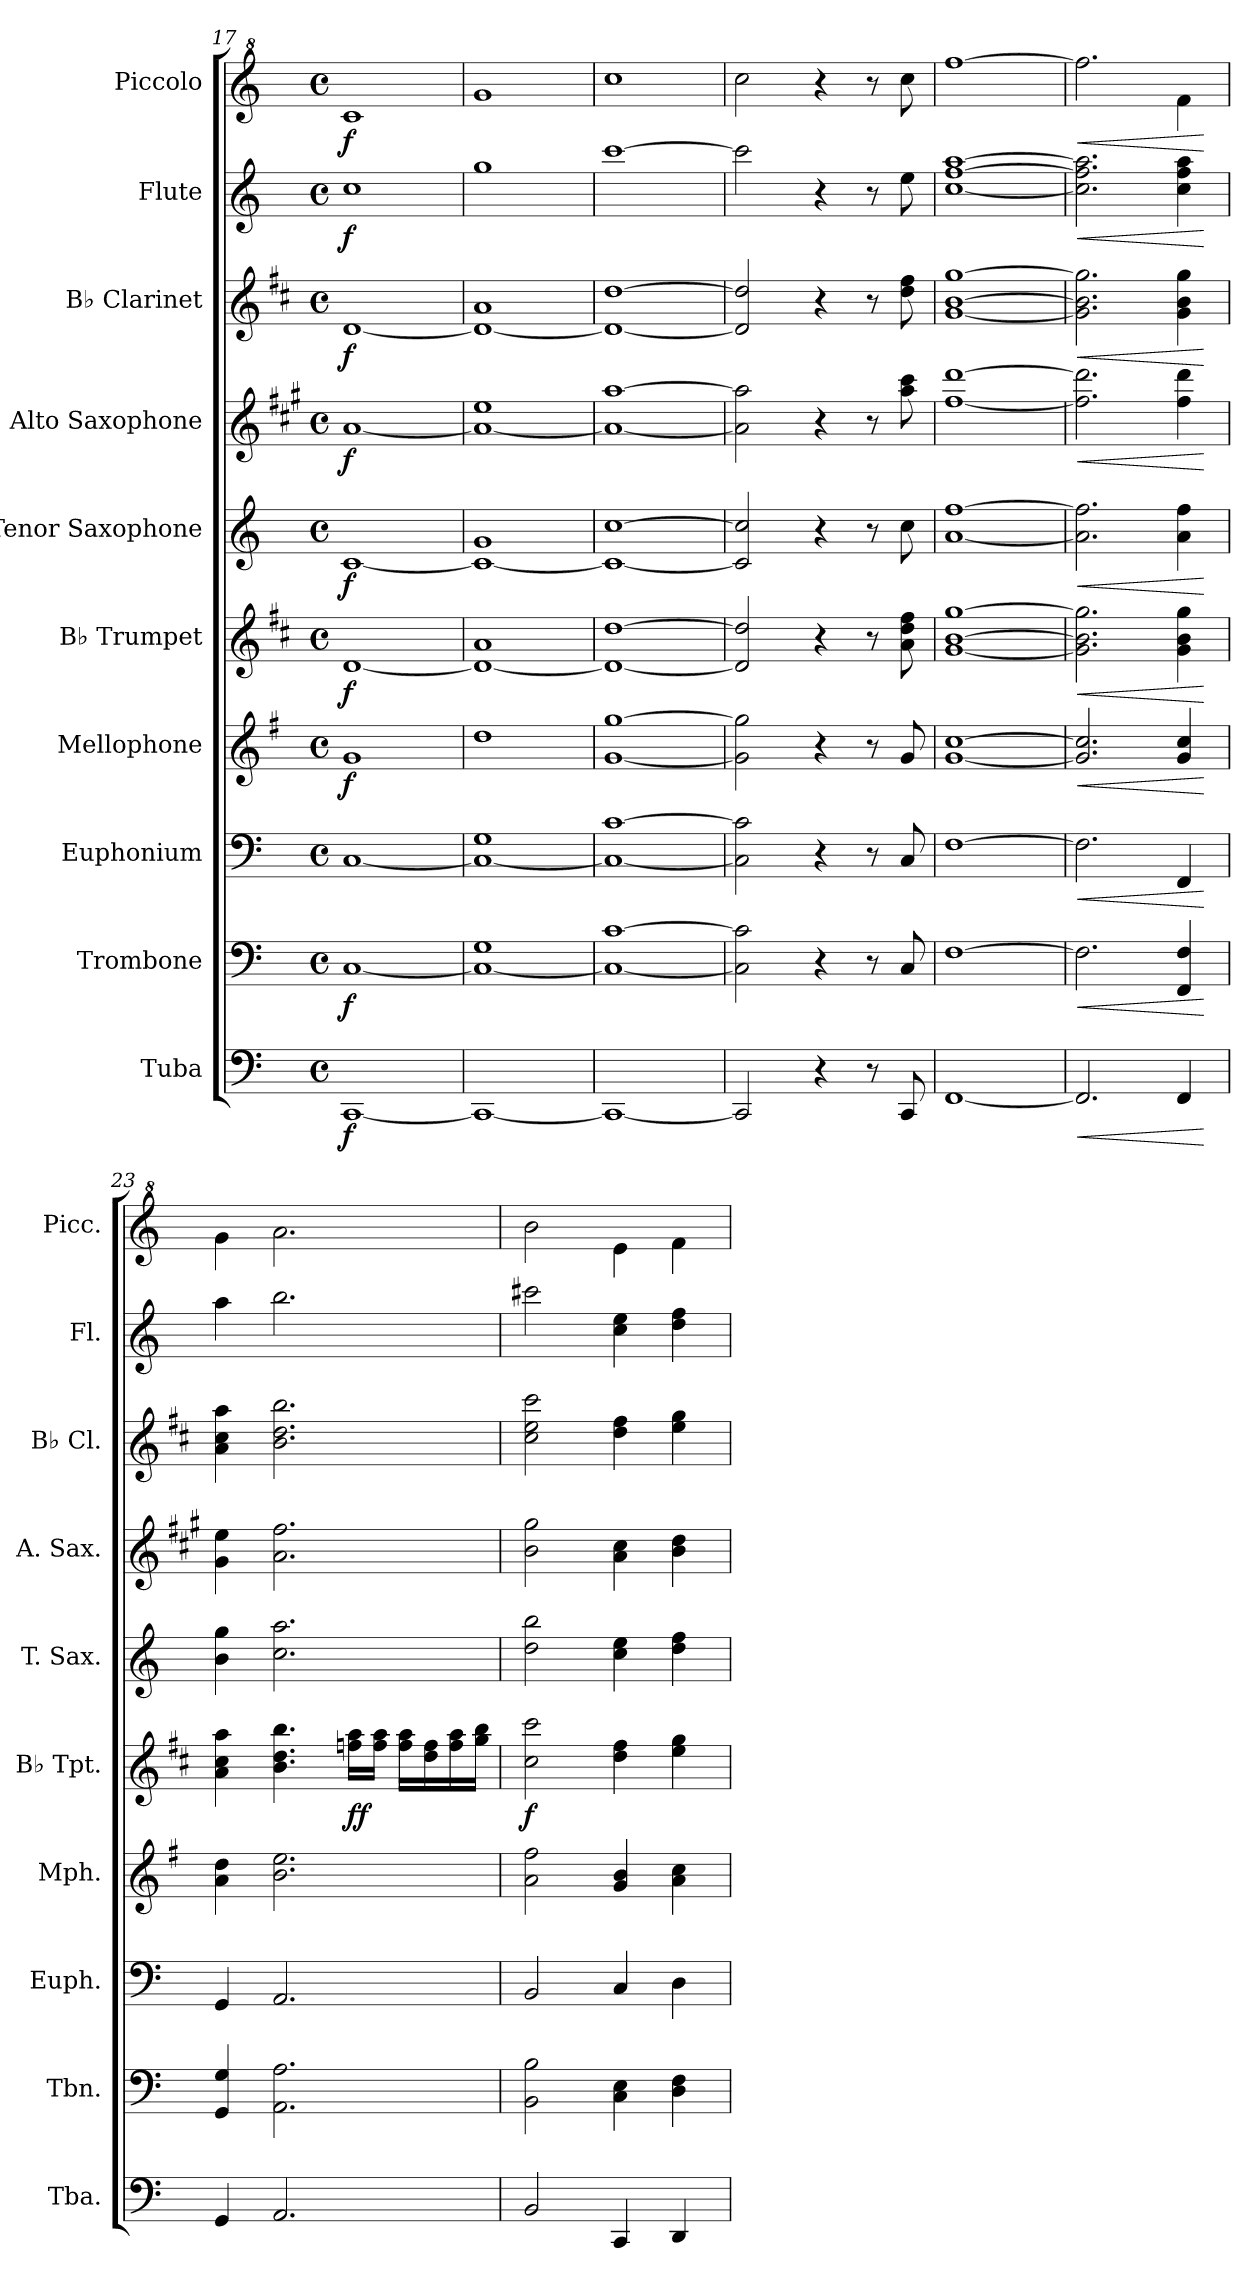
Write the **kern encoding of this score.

**kern	**dynam	**kern	**dynam	**kern	**dynam	**kern	**dynam	**kern	**dynam	**kern	**dynam	**kern	**dynam	**kern	**dynam	**kern	**dynam	**kern	**dynam
*part10	*part10	*part9	*part9	*part8	*part8	*part7	*part7	*part6	*part6	*part5	*part5	*part4	*part4	*part3	*part3	*part2	*part2	*part1	*part1
*staff10	*staff10	*staff9	*staff9	*staff8	*staff8	*staff7	*staff7	*staff6	*staff6	*staff5	*staff5	*staff4	*staff4	*staff3	*staff3	*staff2	*staff2	*staff1	*staff1
*I"Tuba	*	*I"Trombone	*	*I"Euphonium	*	*I"Mellophone	*	*I"B♭ Trumpet	*	*I"Tenor Saxophone	*	*I"Alto Saxophone	*	*I"B♭ Clarinet	*	*I"Flute	*	*I"Piccolo	*
*I'Tba.	*	*I'Tbn.	*	*I'Euph.	*	*I'Mph.	*	*I'B♭ Tpt.	*	*I'T. Sax.	*	*I'A. Sax.	*	*I'B♭ Cl.	*	*I'Fl.	*	*I'Picc.	*
*clefF4	*	*clefF4	*	*clefF4	*	*clefG2	*	*clefG2	*	*clefG2	*	*clefG2	*	*clefG2	*	*clefG2	*	*clefG^2	*
*	*	*	*	*	*	*ITrd4c7	*	*ITrd1c2	*	*ITrd8c14	*	*ITrd5c9	*	*ITrd1c2	*	*	*	*ITrd-7c-12	*
*k[]	*	*k[]	*	*k[]	*	*k[]	*	*k[]	*	*k[]	*	*k[]	*	*k[]	*	*k[]	*	*k[]	*
*M4/4	*	*M4/4	*	*M4/4	*	*M4/4	*	*M4/4	*	*M4/4	*	*M4/4	*	*M4/4	*	*M4/4	*	*M4/4	*
*met(c)	*	*met(c)	*	*met(c)	*	*met(c)	*	*met(c)	*	*met(c)	*	*met(c)	*	*met(c)	*	*met(c)	*	*met(c)	*
=17	=17	=17	=17	=17	=17	=17	=17	=17	=17	=17	=17	=17	=17	=17	=17	=17	=17	=17	=17
!	!LO:DY:b	!	!LO:DY:b	!	!	!	!LO:DY:b	!	!LO:DY:b	!	!LO:DY:b	!	!LO:DY:b	!	!LO:DY:b	!	!LO:DY:b	!	!LO:DY:b
[1CC	f	[1C	f	[1C	.	1c	f	[1c	f	[1C	f	[1c	f	[1c	f	1cc	f	1ccc	f
=18	=18	=18	=18	=18	=18	=18	=18	=18	=18	=18	=18	=18	=18	=18	=18	=18	=18	=18	=18
1CC_	.	1C_ 1G	.	1C_ 1G	.	1g	.	1c_ 1g	.	1C_ 1G	.	1c_ 1g	.	1c_ 1g	.	1gg	.	1ggg	.
=19	=19	=19	=19	=19	=19	=19	=19	=19	=19	=19	=19	=19	=19	=19	=19	=19	=19	=19	=19
1CC_	.	1C_ [1c	.	1C_ [1c	.	[1c [1cc	.	1c_ [1cc	.	1C_ [1c	.	1c_ [1cc	.	1c_ [1cc	.	[1ccc	.	1cccc	.
=20	=20	=20	=20	=20	=20	=20	=20	=20	=20	=20	=20	=20	=20	=20	=20	=20	=20	=20	=20
2CC/]	.	2C\] 2c\]	.	2C\] 2c\]	.	2c\] 2cc\]	.	2c/] 2cc/]	.	2C/] 2c/]	.	2c\] 2cc\]	.	2c/] 2cc/]	.	2ccc\]	.	2cccc\	.
4r	.	4r	.	4r	.	4r	.	4r	.	4r	.	4r	.	4r	.	4r	.	4r	.
8r	.	8r	.	8r	.	8r	.	8r	.	8r	.	8r	.	8r	.	8r	.	8r	.
8CC/	.	8C/	.	8C/	.	8c/	.	8g\ 8cc\ 8ee\	.	8c\	.	8cc\ 8ee\	.	8cc\ 8ee\	.	8ee\	.	8cccc\	.
=21	=21	=21	=21	=21	=21	=21	=21	=21	=21	=21	=21	=21	=21	=21	=21	=21	=21	=21	=21
[1FF	.	[1F	.	[1F	.	[1c [1f	.	[1f [1a [1ff	.	[1A [1f	.	[1a [1ff	.	[1f [1a [1ff	.	[1cc [1ff [1aa	.	[1ffff	.
=22	=22	=22	=22	=22	=22	=22	=22	=22	=22	=22	=22	=22	=22	=22	=22	=22	=22	=22	=22
!	!LO:HP:b	!	!LO:HP:b	!	!LO:HP:b	!	!LO:HP:b	!	!LO:HP:b	!	!LO:HP:b	!	!LO:HP:b	!	!LO:HP:b	!	!LO:HP:b	!	!LO:HP:b
2.FF/]	<	2.F\]	<	2.F\]	<	2.c/] 2.f/]	<	2.f\] 2.a\] 2.ff\]	<	2.A\] 2.f\]	<	2.a\] 2.ff\]	<	2.f\] 2.a\] 2.ff\]	<	2.cc\] 2.ff\] 2.aa\]	<	2.ffff\]	<
4FF/	.	4FF/ 4F/	.	4FF/	.	4c/ 4f/	.	4f\ 4a\ 4ff\	.	4A\ 4f\	.	4a\ 4ff\	.	4f\ 4a\ 4ff\	.	4cc\ 4ff\ 4aa\	.	4fff\	.
.	[	.	[	.	[	.	[	.	[	.	[	.	[	.	[	.	[	.	[
!!LO:PB:g=z
=23	=23	=23	=23	=23	=23	=23	=23	=23	=23	=23	=23	=23	=23	=23	=23	=23	=23	=23	=23
4GG/	.	4GG/ 4G/	.	4GG/	.	4d\ 4g\	.	4g\ 4b\ 4gg\	.	4B\ 4g\	.	4B\ 4g\	.	4g\ 4b\ 4gg\	.	4aa\	.	4ggg\	.
2.AA/	.	2.AA\ 2.A\	.	2.AA/	.	2.e\ 2.a\	.	4.a\ 4.cc\ 4.aa\	.	2.c\ 2.a\	.	2.c\ 2.a\	.	2.a\ 2.cc\ 2.aa\	.	2.bb\	.	2.aaa\	.
!	!	!	!	!	!	!	!	!	!LO:DY:b	!	!	!	!	!	!	!	!	!	!
.	.	.	.	.	.	.	.	16ee-X\ 16gg\LL	ff	.	.	.	.	.	.	.	.	.	.
.	.	.	.	.	.	.	.	16ee-\ 16gg\JJ	.	.	.	.	.	.	.	.	.	.	.
.	.	.	.	.	.	.	.	16ee-\ 16gg\LL	.	.	.	.	.	.	.	.	.	.	.
.	.	.	.	.	.	.	.	16cc\ 16ee-\	.	.	.	.	.	.	.	.	.	.	.
.	.	.	.	.	.	.	.	16ee-\ 16gg\	.	.	.	.	.	.	.	.	.	.	.
.	.	.	.	.	.	.	.	16ff\ 16aa\JJ	.	.	.	.	.	.	.	.	.	.	.
=24	=24	=24	=24	=24	=24	=24	=24	=24	=24	=24	=24	=24	=24	=24	=24	=24	=24	=24	=24
!	!	!	!	!	!	!	!	!	!LO:DY:b	!	!	!	!	!	!	!	!	!	!
2BB/	.	2BB\ 2B\	.	2BB/	.	2d\ 2b\	.	2b\ 2bb\	f	2d\ 2b\	.	2d\ 2b\	.	2b\ 2dd\ 2bb\	.	2ccc#X\	.	2bbb\	.
4CC/	.	4C\ 4E\	.	4C/	.	4c/ 4e/	.	4cc\ 4ee\	.	4c\ 4e\	.	4c\ 4e\	.	4cc\ 4ee\	.	4cc\ 4ee\	.	4eee\	.
4DD/	.	4D\ 4F\	.	4D\	.	4d\ 4f\	.	4dd\ 4ff\	.	4d\ 4f\	.	4d\ 4f\	.	4dd\ 4ff\	.	4dd\ 4ff\	.	4fff\	.
=	=	=	=	=	=	=	=	=	=	=	=	=	=	=	=	=	=	=	=
*-	*-	*-	*-	*-	*-	*-	*-	*-	*-	*-	*-	*-	*-	*-	*-	*-	*-	*-	*-
